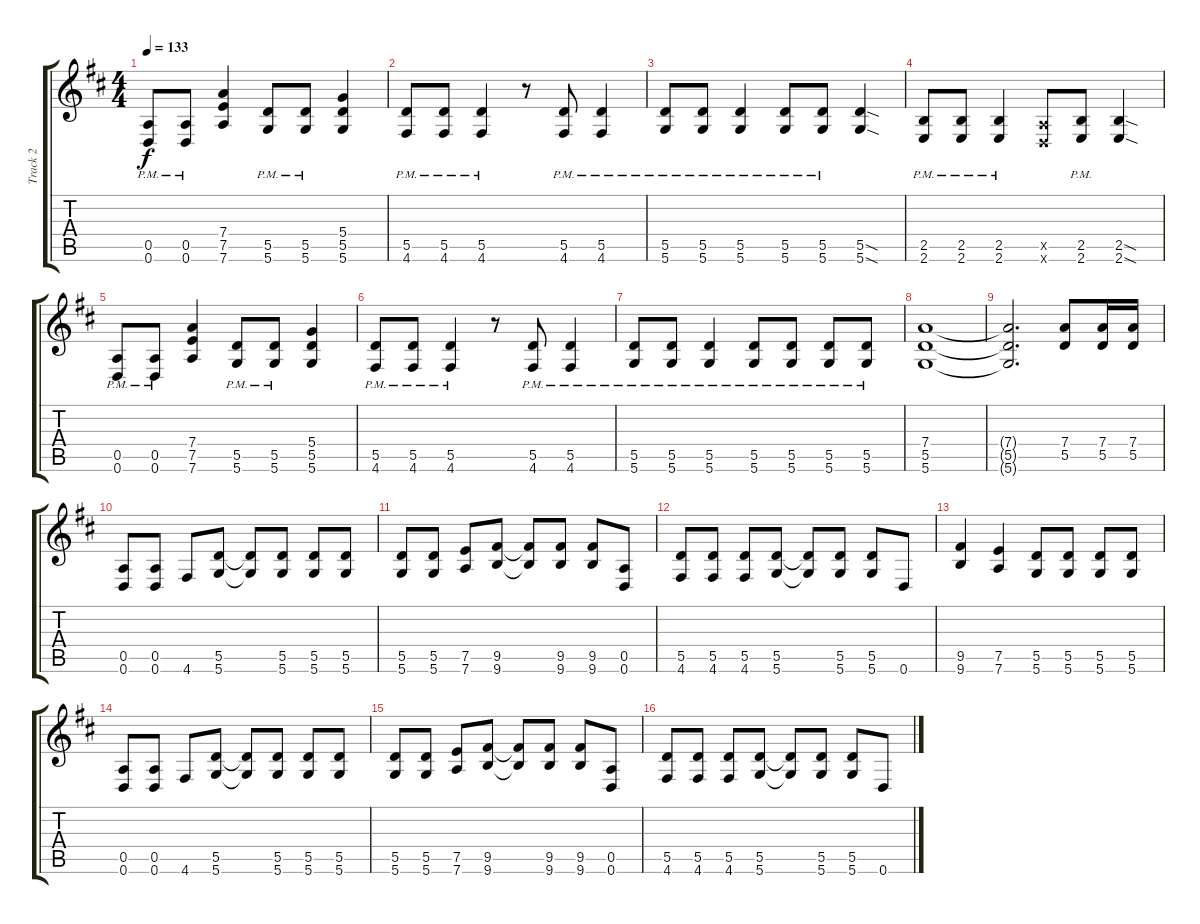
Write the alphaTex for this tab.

\track ("Track 2" "Track 2") {instrument distortionguitar}
\staff {score tabs}
\tuning (E4 B3 G3 D3 A2 D2) {hide}
\ts (4 4)
\tempo 133
\clef g2
\ks d
(0.5{pm} 0.6{pm}).8{dy f} (0.5{pm} 0.6{pm}).8 (7.4 7.5 7.6).4 (5.5{pm} 5.6{pm}).8 (5.5{pm} 5.6{pm}).8 (5.4 5.5 5.6).4 |
(5.5{pm} 4.6{pm}).8 (5.5{pm} 4.6{pm}).8 (5.5{pm} 4.6{pm}).4 r.8 (5.5{pm} 4.6{pm}).8 (5.5{pm} 4.6{pm}).4 |
(5.5{pm} 5.6{pm}).8 (5.5{pm} 5.6{pm}).8 (5.5{pm} 5.6{pm}).4 (5.5{pm} 5.6{pm}).8 (5.5{pm} 5.6{pm}).8 (5.5{sod} 5.6{sod}).4 |
(2.5{pm} 2.6{pm}).8 (2.5{pm} 2.6{pm}).8 (2.5{pm} 2.6{pm}).4 (0.5{x} 0.6{x}).8 (2.5{pm} 2.6{pm}).8 (2.5{sod} 2.6{sod}).4 |
(0.5{pm} 0.6{pm}).8 (0.5{pm} 0.6{pm}).8 (7.4 7.5 7.6).4 (5.5{pm} 5.6{pm}).8 (5.5{pm} 5.6{pm}).8 (5.4 5.5 5.6).4 |
(5.5{pm} 4.6{pm}).8 (5.5{pm} 4.6{pm}).8 (5.5{pm} 4.6{pm}).4 r.8 (5.5{pm} 4.6{pm}).8 (5.5{pm} 4.6{pm}).4 |
(5.5{pm} 5.6{pm}).8 (5.5{pm} 5.6{pm}).8 (5.5{pm} 5.6{pm}).4 (5.5{pm} 5.6{pm}).8 (5.5{pm} 5.6{pm}).8 (5.5{pm} 5.6{pm}).8 (5.5{pm} 5.6{pm}).8 |
(7.4 5.5 5.6).1 |
(7.4{t} 5.5{t} 5.6{t}).2{d} (7.4 5.5).8 (7.4 5.5).16 (7.4 5.5).16 |
(0.5 0.6).8 (0.5 0.6).8 4.6.8 (5.5 5.6).8 (5.5{t} 5.6{t}).8 (5.5 5.6).8 (5.5 5.6).8 (5.5 5.6).8 |
(5.5 5.6).8 (5.5 5.6).8 (7.5 7.6).8 (9.5 9.6).8 (9.5{t} 9.6{t}).8 (9.5 9.6).8 (9.5 9.6).8 (0.5 0.6).8 |
(5.5 4.6).8 (5.5 4.6).8 (5.5 4.6).8 (5.5 5.6).8 (5.5{t} 5.6{t}).8 (5.5 5.6).8 (5.5 5.6).8 0.6.8 |
(9.5 9.6).4 (7.5 7.6).4 (5.5 5.6).8 (5.5 5.6).8 (5.5 5.6).8 (5.5 5.6).8 |
(0.5 0.6).8 (0.5 0.6).8 4.6.8 (5.5 5.6).8 (5.5{t} 5.6{t}).8 (5.5 5.6).8 (5.5 5.6).8 (5.5 5.6).8 |
(5.5 5.6).8 (5.5 5.6).8 (7.5 7.6).8 (9.5 9.6).8 (9.5{t} 9.6{t}).8 (9.5 9.6).8 (9.5 9.6).8 (0.5 0.6).8 |
(5.5 4.6).8 (5.5 4.6).8 (5.5 4.6).8 (5.5 5.6).8 (5.5{t} 5.6{t}).8 (5.5 5.6).8 (5.5 5.6).8 0.6.8
